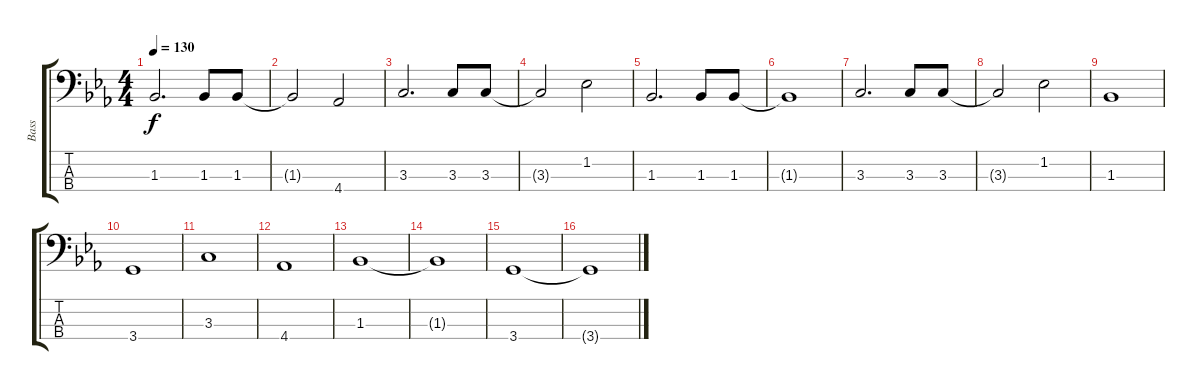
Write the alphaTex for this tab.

\track ("Bass" "Bass") {instrument electricbassfinger}
\staff {score tabs}
\tuning (G2 D2 A1 E1) {hide}
\ts (4 4)
\tempo 130
\clef f4
\ks cminor
1.3.2{d dy f} 1.3.8 1.3.8 |
1.3{t}.2 4.4.2 |
3.3.2{d} 3.3.8 3.3.8 |
3.3{t}.2 1.2.2 |
1.3.2{d} 1.3.8 1.3.8 |
1.3{t}.1 |
3.3.2{d} 3.3.8 3.3.8 |
3.3{t}.2 1.2.2 |
1.3.1 |
3.4.1 |
3.3.1 |
4.4.1 |
1.3.1 |
1.3{t}.1 |
3.4.1 |
3.4{t}.1
